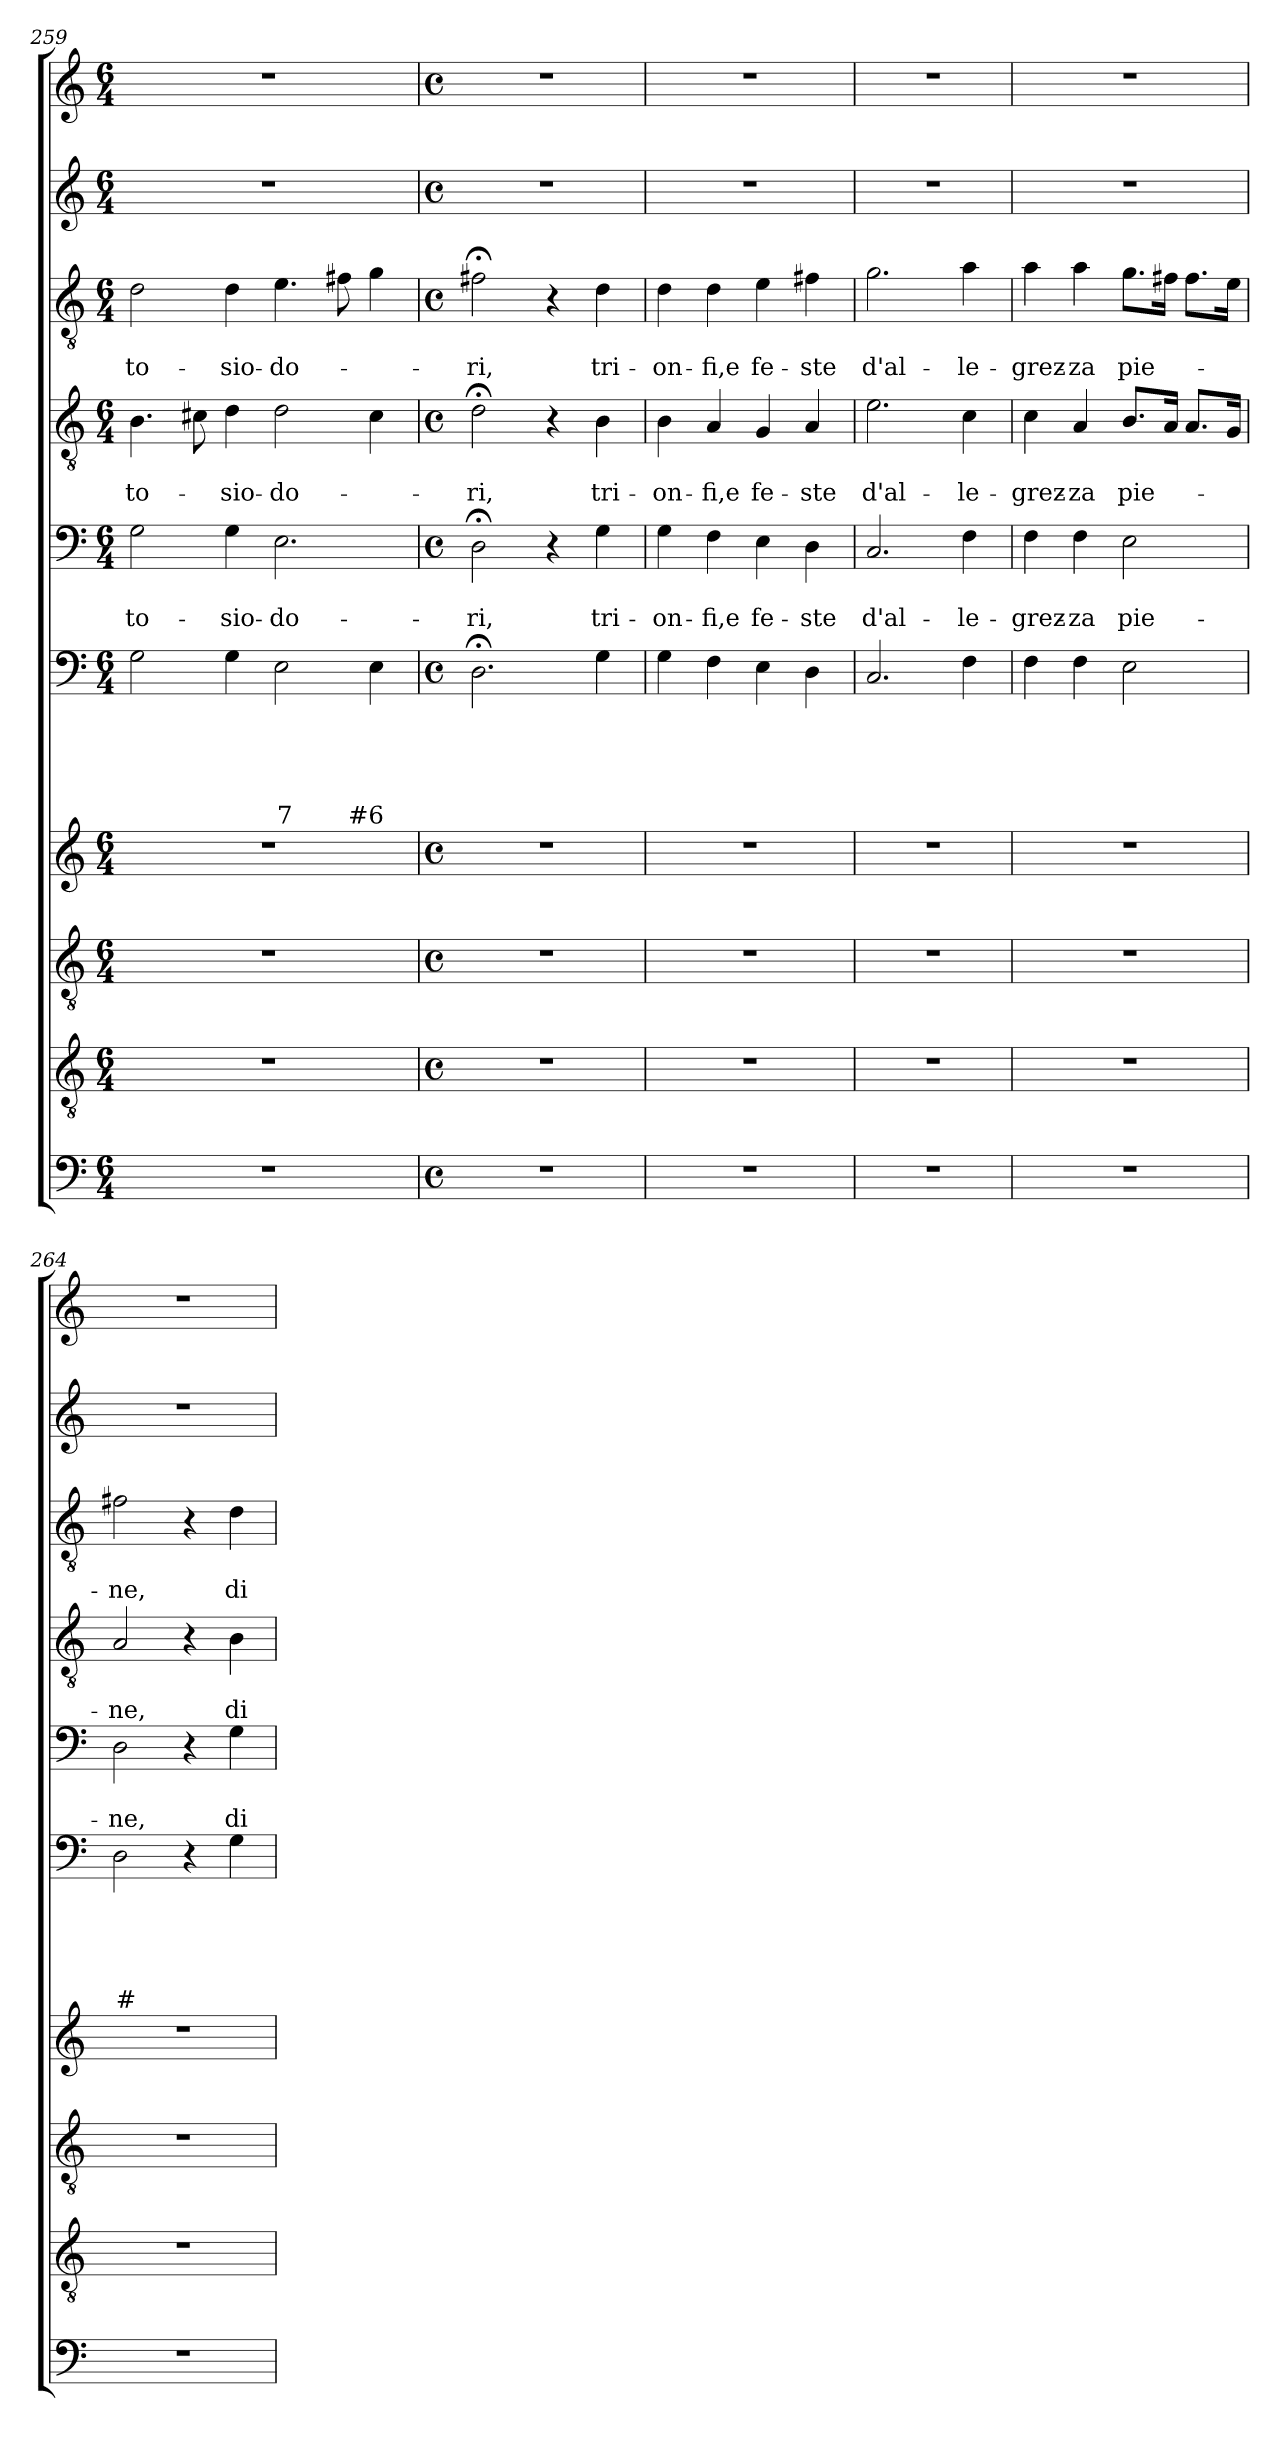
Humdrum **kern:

**kern	**kern	**kern	**kern	**kern	**text	**text	**text	**text	**text	**kern	**text	**text	**kern	**text	**text	**kern	**text	**text	**kern	**kern
*part10	*part9	*part8	*part7	*part6	*part6	*part6	*part6	*part6	*part6	*part5	*part5	*part5	*part4	*part4	*part4	*part3	*part3	*part3	*part2	*part1
*staff10	*staff9	*staff8	*staff7	*staff6	*staff6	*staff6	*staff6	*staff6	*staff6	*staff5	*staff5	*staff5	*staff4	*staff4	*staff4	*staff3	*staff3	*staff3	*staff2	*staff1
*clefF4	*clefGv2	*clefGv2	*clefG2	*clefF4	*	*	*	*	*	*clefF4	*	*	*clefGv2	*	*	*clefGv2	*	*	*clefG2	*clefG2
*k[]	*k[]	*k[]	*k[]	*k[]	*	*	*	*	*	*k[]	*	*	*k[]	*	*	*k[]	*	*	*k[]	*k[]
*C:	*C:	*C:	*C:	*C:	*	*	*	*	*	*C:	*	*	*C:	*	*	*C:	*	*	*C:	*C:
*M6/4	*M6/4	*M6/4	*M6/4	*M6/4	*	*	*	*	*	*M6/4	*	*	*M6/4	*	*	*M6/4	*	*	*M6/4	*M6/4
=259	=259	=259	=259	=259	=259	=259	=259	=259	=259	=259	=259	=259	=259	=259	=259	=259	=259	=259	=259	=259
1.r	1.r	1.r	1.r	2G\	.	.	.	.	.	2G\	.	-to-	4.B\	.	-to-	2d\	.	-to-	1.r	1.r
.	.	.	.	.	.	.	.	.	.	.	.	.	8c#X\	.	.	.	.	.	.	.
.	.	.	.	4G\	.	.	.	.	.	4G\	.	-sio-	4d\	.	-sio-	4d\	.	-sio-	.	.
.	.	.	.	2E\	.	.	.	.	7	2.E\	.	-do-	2d\	.	-do-	4.e\	.	-do-	.	.
.	.	.	.	.	.	.	.	.	.	.	.	.	.	.	.	8f#X\	.	.	.	.
.	.	.	.	4E\	.	.	.	.	#6	.	.	.	4c#\	.	.	4g\	.	.	.	.
=260	=260	=260	=260	=260	=260	=260	=260	=260	=260	=260	=260	=260	=260	=260	=260	=260	=260	=260	=260	=260
*M4/4	*M4/4	*M4/4	*M4/4	*M4/4	*	*	*	*	*	*M4/4	*	*	*M4/4	*	*	*M4/4	*	*	*M4/4	*M4/4
*met(c)	*met(c)	*met(c)	*met(c)	*met(c)	*	*	*	*	*	*met(c)	*	*	*met(c)	*	*	*met(c)	*	*	*met(c)	*met(c)
1r	1r	1r	1r	2.D;<\	.	.	.	.	.	2D;<\	.	-ri,	2d;<\	.	-ri,	2f#X;<\	.	-ri,	1r	1r
.	.	.	.	.	.	.	.	.	.	4r	.	.	4r	.	.	4r	.	.	.	.
.	.	.	.	4G\	.	.	.	.	.	4G\	.	tri-	4B\	.	tri-	4d\	.	tri-	.	.
=261	=261	=261	=261	=261	=261	=261	=261	=261	=261	=261	=261	=261	=261	=261	=261	=261	=261	=261	=261	=261
1r	1r	1r	1r	4G\	.	.	.	.	.	4G\	.	-on-	4B\	.	-on-	4d\	.	-on-	1r	1r
.	.	.	.	4F\	.	.	.	.	.	4F\	.	-fi,e	4A/	.	-fi,e	4d\	.	-fi,e	.	.
.	.	.	.	4E\	.	.	.	.	.	4E\	.	fe-	4G/	.	fe-	4e\	.	fe-	.	.
.	.	.	.	4D\	.	.	.	.	.	4D\	.	-ste	4A/	.	-ste	4f#X\	.	-ste	.	.
!!LO:PB:g=z
=262	=262	=262	=262	=262	=262	=262	=262	=262	=262	=262	=262	=262	=262	=262	=262	=262	=262	=262	=262	=262
1r	1r	1r	1r	2.C/	.	.	.	.	.	2.C/	.	d'al-	2.e\	.	d'al-	2.g\	.	d'al-	1r	1r
.	.	.	.	4F\	.	.	.	.	.	4F\	.	-le-	4c\	.	-le-	4a\	.	-le-	.	.
=263	=263	=263	=263	=263	=263	=263	=263	=263	=263	=263	=263	=263	=263	=263	=263	=263	=263	=263	=263	=263
1r	1r	1r	1r	4F\	.	.	.	.	.	4F\	.	-grez-	4c\	.	-grez-	4a\	.	-grez-	1r	1r
.	.	.	.	4F\	.	.	.	.	.	4F\	.	-za	4A/	.	-za	4a\	.	-za	.	.
.	.	.	.	2E\	.	.	.	.	.	2E\	.	pie-	8.B/L	.	pie-	8.g\L	.	pie-	.	.
.	.	.	.	.	.	.	.	.	.	.	.	.	16A/Jk	.	.	16f#X\Jk	.	.	.	.
.	.	.	.	.	.	.	.	.	.	.	.	.	8.A/L	.	.	8.f#\L	.	.	.	.
.	.	.	.	.	.	.	.	.	.	.	.	.	16G/Jk	.	.	16e\Jk	.	.	.	.
=264	=264	=264	=264	=264	=264	=264	=264	=264	=264	=264	=264	=264	=264	=264	=264	=264	=264	=264	=264	=264
1r	1r	1r	1r	2D\	.	.	.	.	#	2D\	.	-ne,	2A/	.	-ne,	2f#X\	.	-ne,	1r	1r
.	.	.	.	4r	.	.	.	.	.	4r	.	.	4r	.	.	4r	.	.	.	.
.	.	.	.	4G\	.	.	.	.	.	4G\	.	di-	4B\	.	di-	4d\	.	di-	.	.
=	=	=	=	=	=	=	=	=	=	=	=	=	=	=	=	=	=	=	=	=
*-	*-	*-	*-	*-	*-	*-	*-	*-	*-	*-	*-	*-	*-	*-	*-	*-	*-	*-	*-	*-
